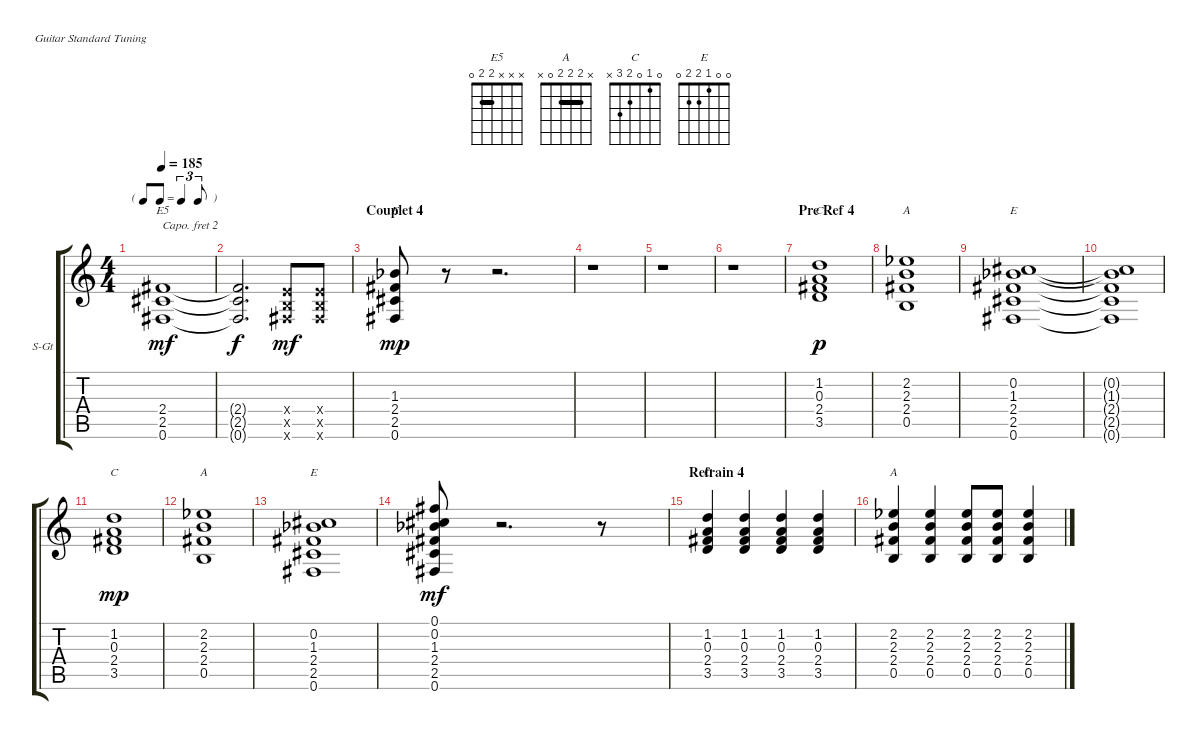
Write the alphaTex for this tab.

\defaultSystemsLayout 4
\bracketExtendMode groupsimilarinstruments
\firstSystemTrackNameOrientation horizontal
\otherSystemsTrackNameOrientation horizontal
\track ("Richmond Dorchester dans Ampeg Jet" "S-Gt") {instrument acousticguitarsteel}
\staff {score tabs}
\capo 2
\tuning (E4 B3 G3 D3 A2 E2)
\chord ("E5" x x x 2 2 0) {barre 2}
\chord ("A" x 2 2 2 0 x) {barre (2 2)}
\chord ("C" 0 1 0 2 3 x)
\chord ("E" 0 0 1 2 2 0)
\ts (4 4)
\tf triplet8th
\tempo 185
\clef g2
\ks c
(0.6 2.5 2.4).1{ch "E5" dy mf} |
(0.6{t} 2.5{t} 2.4{t}).2{d dy f} (0.4{x} 0.5{x} 0.6{x}).8{dy mf} (0.6{x} 0.5{x} 0.4{x}).8 |
\section ("" "Couplet 4")
(0.6 2.5 2.4 1.3{acc b}).8{ch "E" dy mp} r.8 r.2{d} |
r.1 |
r.1 |
r.1 |
\section ("" "Pre Ref 4")
(3.5 2.4 0.3 1.2).1{ch "C" dy p} |
(0.5 2.4 2.3 2.2{acc b}).1{ch "A"} |
(0.6 2.5 2.4 1.3{acc b} 0.2).1{ch "E"} |
(0.6{t} 2.5{t} 2.4{t} 1.3{t acc b} 0.2{t}).1 |
(3.5 2.4 0.3 1.2).1{ch "C" dy mp} |
(0.5 2.4 2.3 2.2{acc b}).1{ch "A"} |
(0.6 2.5 2.4 1.3{acc b} 0.2).1{ch "E"} |
(0.6 2.5 2.4 1.3{acc b} 0.2 0.1).8{dy mf} r.2{d} r.8 |
\section ("" "Refrain 4")
(3.5 2.4 0.3 1.2).4{ch "C"} (3.5 1.2 0.3 2.4).4 (3.5 1.2 0.3 2.4).4 (3.5 1.2 0.3 2.4).4 |
(0.5 2.4 2.3 2.2{acc b}).4{ch "A"} (0.5 2.2{acc b} 2.3 2.4).4 (0.5 2.2{acc b} 2.3 2.4).8 (0.5 2.2{acc b} 2.3 2.4).8 (0.5 2.2{acc b} 2.3 2.4).4
